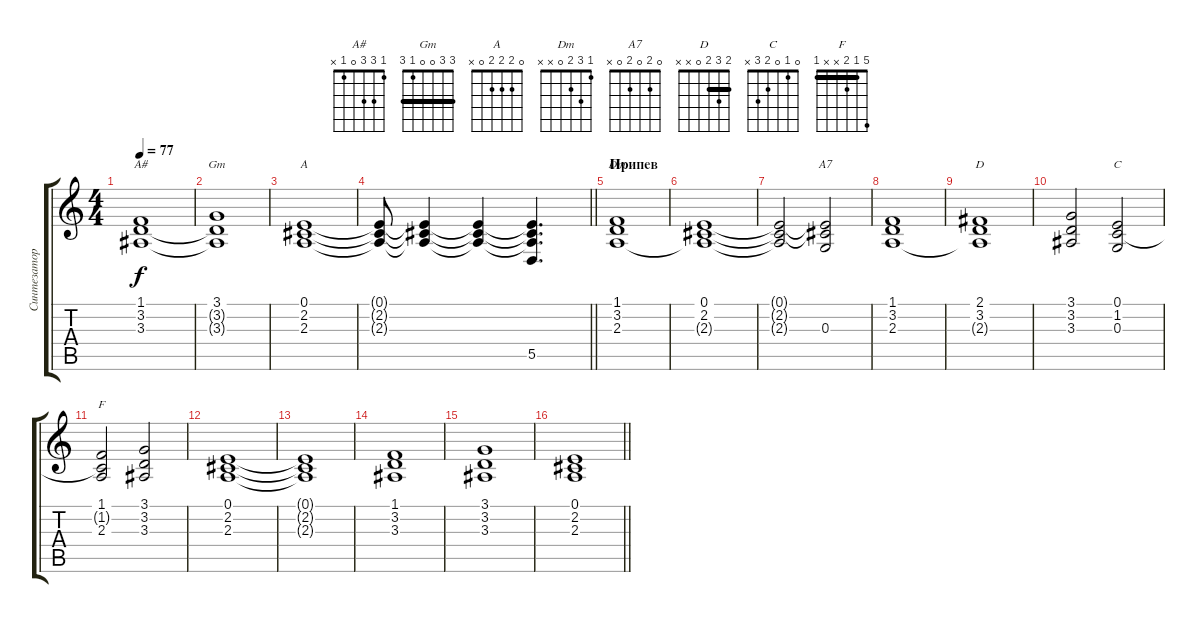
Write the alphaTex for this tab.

\track ("Синтезатор" "Синтезатор") {instrument pad2warm}
\staff {score tabs}
\tuning (E4 B3 G3 D3 A2 E2) {hide}
\chord ("A#" 1 3 3 0 1 x)
\chord ("Gm" 3 3 0 0 1 3) {barre 3}
\chord ("A" 0 2 2 2 0 x)
\chord ("Dm" 1 3 2 0 x x)
\chord ("A7" 0 2 0 2 0 x)
\chord ("D" 2 3 2 0 x x) {barre 2}
\chord ("C" 0 1 0 2 3 x)
\chord ("F" 5 1 2 x x 1) {barre 1}
\ts (4 4)
\tempo 77
\clef g2
\ks c
(1.1 3.2 3.3).1{ch "A#" dy f} |
(3.1 3.2{t} 3.3{t}).1{ch "Gm"} |
(0.1 2.2 2.3).1{ch "A"} |
\barLineRight lightlight
(0.1{t} 2.2{t} 2.3{t}).8 (0.1{t} 2.2{t} 2.3{t}).4 (0.1{t} 2.2{t} 2.3{t}).4 (0.1{t} 2.2{t} 2.3{t} 5.5).4{d instrument reversecymbal} |
\section ("" "Припев")
(1.1 3.2 2.3).1{ch "Dm" volume 6 instrument pad2warm} |
(0.1 2.2 2.3{t}).1 |
(0.1{t} 2.2{t} 2.3{t}).2 (0.1{t} 2.2{t} 0.3).2{ch "A7"} |
(1.1 3.2 2.3).1 |
(2.1 3.2 2.3{t}).1{ch "D"} |
(3.1 3.2 3.3).2 (0.1 1.2 0.3).2{ch "C"} |
(1.1 1.2{t} 2.3).2{ch "F"} (3.1 3.2 3.3).2 |
(0.1 2.2 2.3).1 |
(0.1{t} 2.2{t} 2.3{t}).1 |
(1.1 3.2 3.3).1 |
(3.1 3.2 3.3).1 |
\barLineRight lightlight
(0.1 2.2 2.3).1
